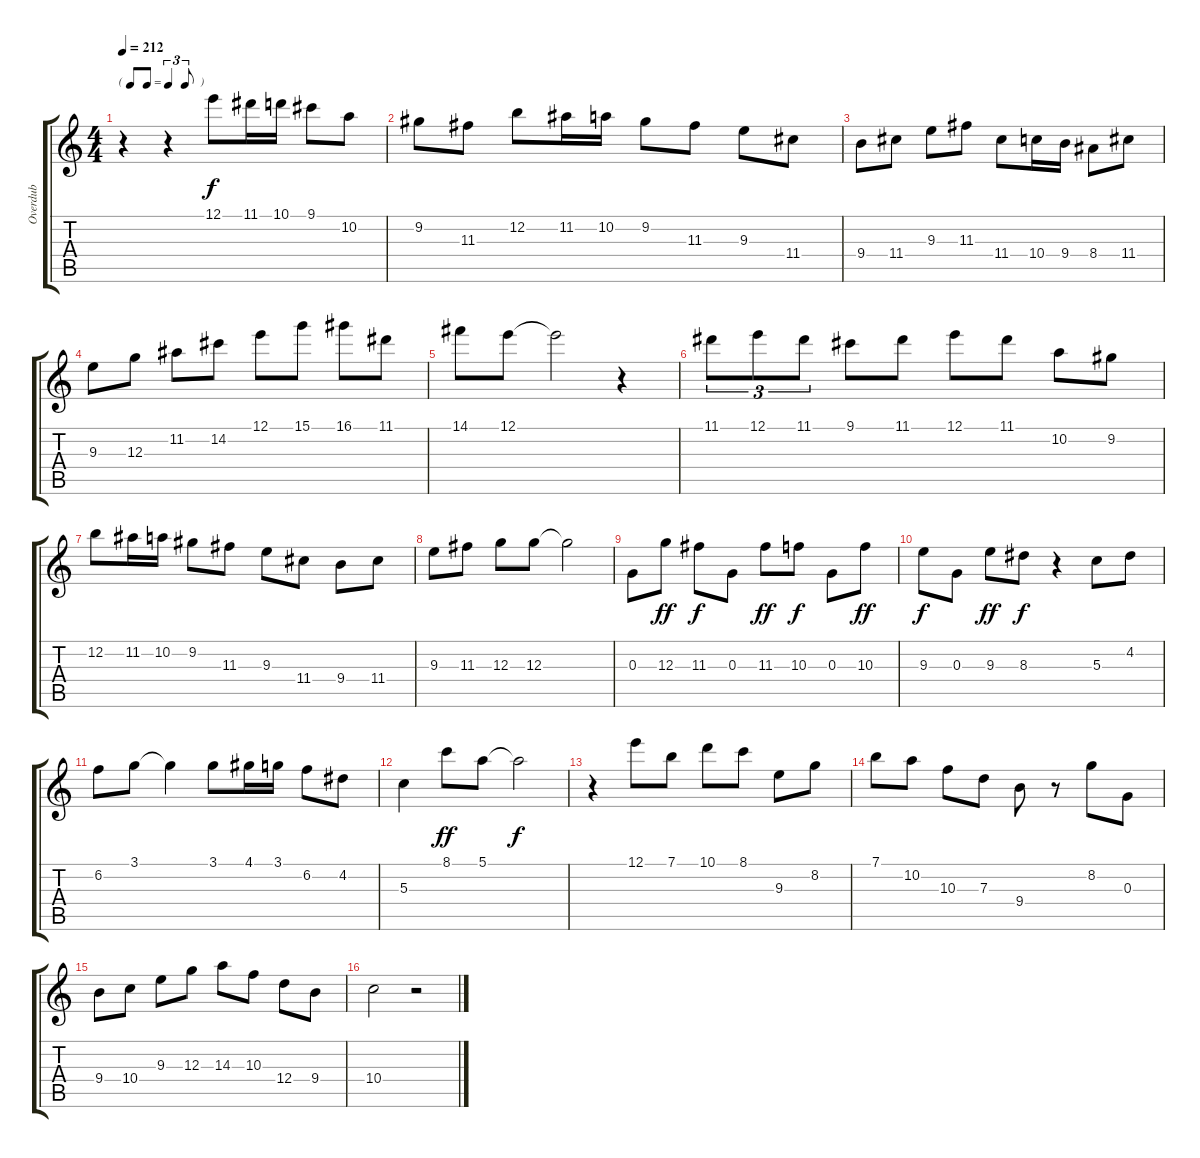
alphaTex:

\track ("Overdub" "Overdub") {instrument electricbasspick}
\staff {score tabs}
\tuning (E4 B3 G3 D3 A2 E2) {hide}
\ts (4 4)
\tf triplet8th
\tempo 212
\clef g2
\ks c
r.4{dy f} r.4 12.1.8 11.1.16 10.1.16 9.1.8 10.2.8 |
9.2.8 11.3.8 12.2.8 11.2.16 10.2.16 9.2.8 11.3.8 9.3.8 11.4.8 |
9.4.8 11.4.8 9.3.8 11.3.8 11.4.8 10.4.16 9.4.16 8.4.8 11.4.8 |
9.3.8 12.3.8 11.2.8 14.2.8 12.1.8 15.1.8 16.1.8 11.1.8 |
14.1.8 12.1.8 12.1{t}.2 r.4 |
11.1.8{tu (3 2)} 12.1.8{tu (3 2)} 11.1.8{tu (3 2)} 9.1.8 11.1.8 12.1.8 11.1.8 10.2.8 9.2.8 |
12.2.8 11.2.16 10.2.16 9.2.8 11.3.8 9.3.8 11.4.8 9.4.8 11.4.8 |
9.3.8 11.3.8 12.3.8 12.3.8 12.3{t}.2 |
0.3.8 12.3.8{dy ff} 11.3.8{dy f} 0.3.8 11.3.8{dy ff} 10.3.8{dy f} 0.3.8 10.3.8{dy ff} |
9.3.8{dy f} 0.3.8 9.3.8{dy ff} 8.3.8{dy f} r.4 5.3.8 4.2.8 |
6.2.8 3.1.8 3.1{t}.4 3.1.8 4.1.16 3.1.16 6.2.8 4.2.8 |
5.3.4 8.1.8{dy ff} 5.1.8 5.1{t}.2{dy f} |
r.4 12.1.8 7.1.8 10.1.8 8.1.8 9.3.8 8.2.8 |
7.1.8 10.2.8 10.3.8 7.3.8 9.4.8 r.8 8.2.8 0.3.8 |
9.4.8 10.4.8 9.3.8 12.3.8 14.3.8 10.3.8 12.4.8 9.4.8 |
10.4.2 r.2
